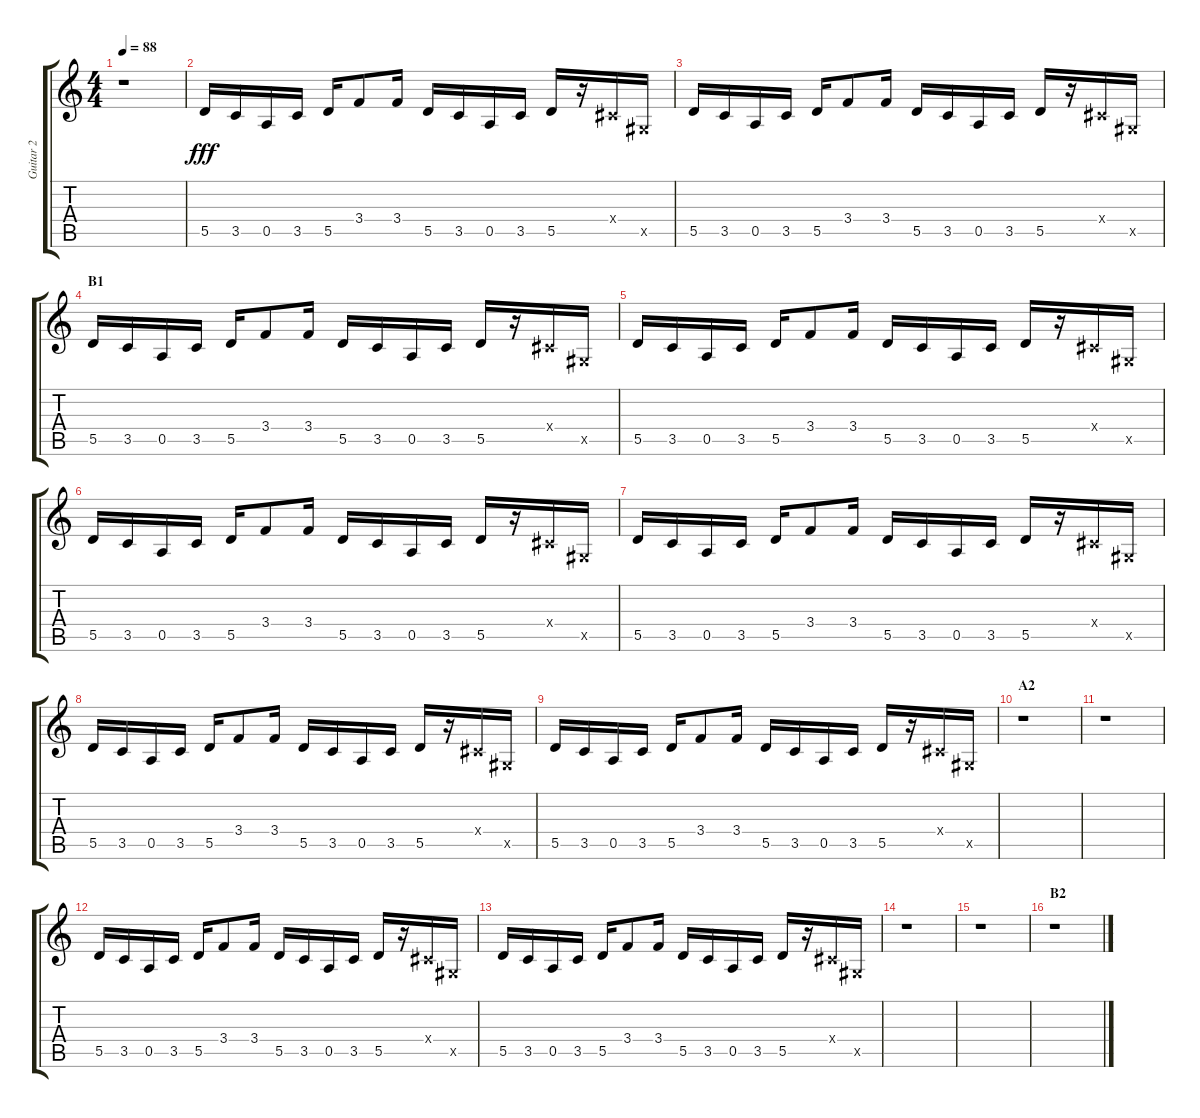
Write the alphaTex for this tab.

\track ("Guitar 2" "Guitar 2") {instrument distortionguitar}
\staff {score tabs}
\tuning (E4 B3 G3 D3 A2 E2) {hide}
\ts (4 4)
\tempo 88
\clef g2
\ks c
r.1{dy fff} |
5.5.16 3.5.16 0.5.16 3.5.16 5.5.16 3.4.8 3.4.16 5.5.16 3.5.16 0.5.16 3.5.16 5.5.16 r.16 -1.4{x}.16 -1.5{x}.16 |
5.5.16 3.5.16 0.5.16 3.5.16 5.5.16 3.4.8 3.4.16 5.5.16 3.5.16 0.5.16 3.5.16 5.5.16 r.16 -1.4{x}.16 -1.5{x}.16 |
\section ("" "B1")
5.5.16 3.5.16 0.5.16 3.5.16 5.5.16 3.4.8 3.4.16 5.5.16 3.5.16 0.5.16 3.5.16 5.5.16 r.16 -1.4{x}.16 -1.5{x}.16 |
5.5.16 3.5.16 0.5.16 3.5.16 5.5.16 3.4.8 3.4.16 5.5.16 3.5.16 0.5.16 3.5.16 5.5.16 r.16 -1.4{x}.16 -1.5{x}.16 |
5.5.16 3.5.16 0.5.16 3.5.16 5.5.16 3.4.8 3.4.16 5.5.16 3.5.16 0.5.16 3.5.16 5.5.16 r.16 -1.4{x}.16 -1.5{x}.16 |
5.5.16 3.5.16 0.5.16 3.5.16 5.5.16 3.4.8 3.4.16 5.5.16 3.5.16 0.5.16 3.5.16 5.5.16 r.16 -1.4{x}.16 -1.5{x}.16 |
5.5.16 3.5.16 0.5.16 3.5.16 5.5.16 3.4.8 3.4.16 5.5.16 3.5.16 0.5.16 3.5.16 5.5.16 r.16 -1.4{x}.16 -1.5{x}.16 |
5.5.16 3.5.16 0.5.16 3.5.16 5.5.16 3.4.8 3.4.16 5.5.16 3.5.16 0.5.16 3.5.16 5.5.16 r.16 -1.4{x}.16 -1.5{x}.16 |
\section ("" "A2")
r.1 |
r.1 |
5.5.16 3.5.16 0.5.16 3.5.16 5.5.16 3.4.8 3.4.16 5.5.16 3.5.16 0.5.16 3.5.16 5.5.16 r.16 -1.4{x}.16 -1.5{x}.16 |
5.5.16 3.5.16 0.5.16 3.5.16 5.5.16 3.4.8 3.4.16 5.5.16 3.5.16 0.5.16 3.5.16 5.5.16 r.16 -1.4{x}.16 -1.5{x}.16 |
r.1 |
r.1 |
\section ("" "B2")
r.1
